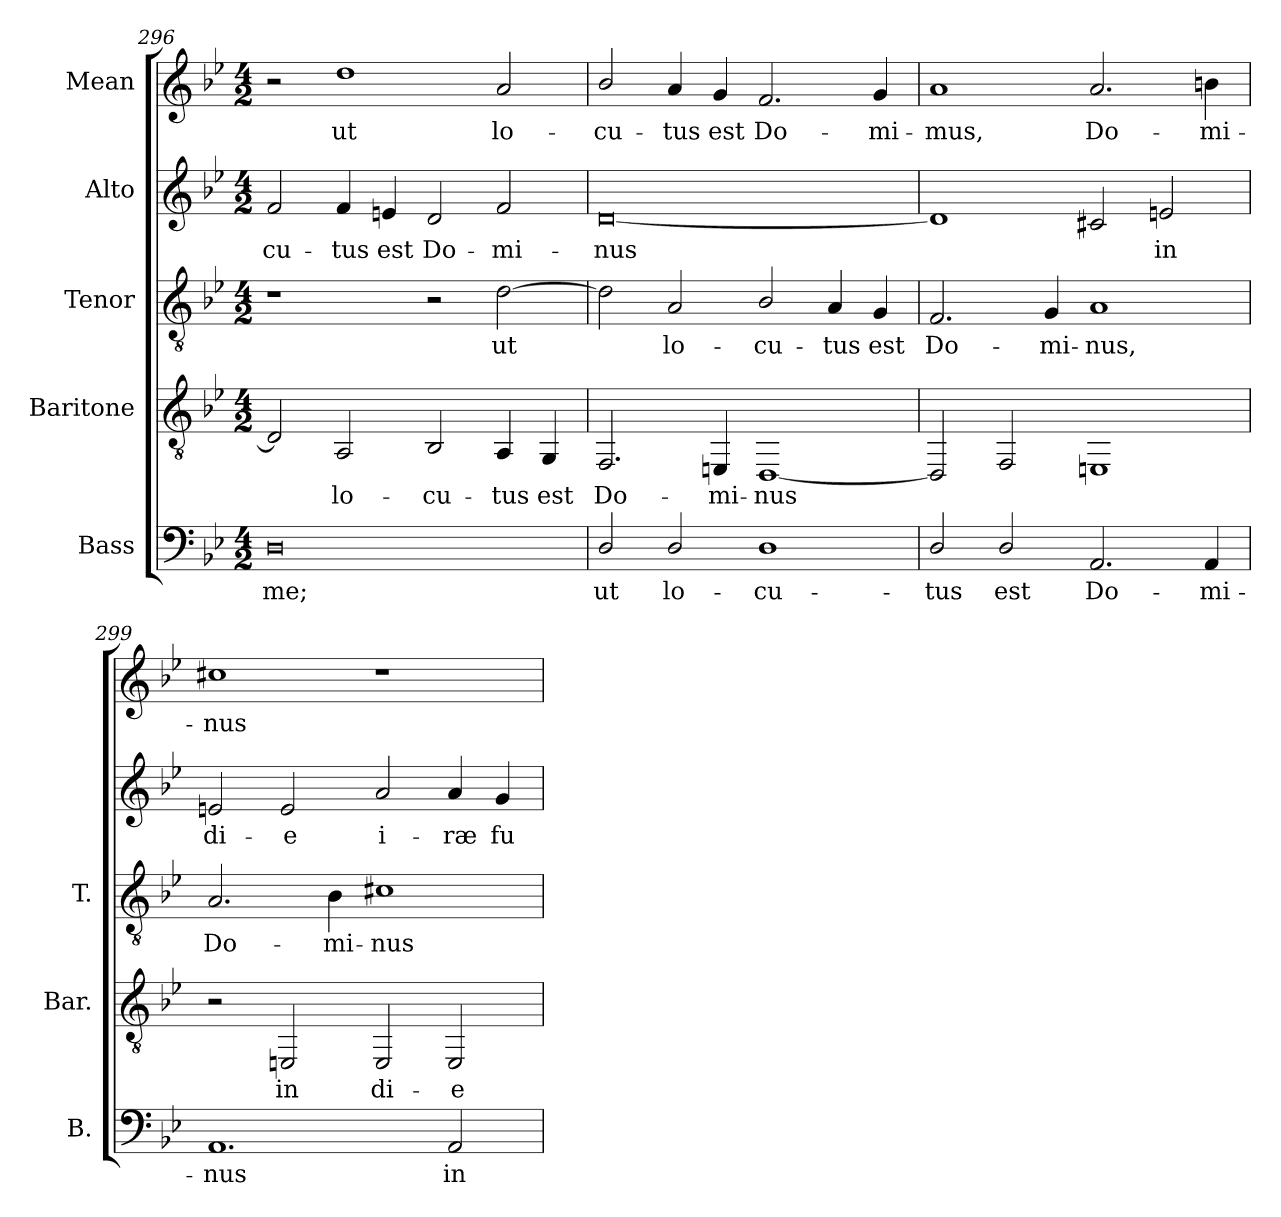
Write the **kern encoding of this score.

**kern	**text	**kern	**text	**kern	**text	**kern	**text	**kern	**text
*part5	*part5	*part4	*part4	*part3	*part3	*part2	*part2	*part1	*part1
*staff5	*staff5	*staff4	*staff4	*staff3	*staff3	*staff2	*staff2	*staff1	*staff1
*I"Bass	*	*I"Baritone	*	*I"Tenor	*	*I"Alto	*	*I"Mean	*
*I'B.	*	*I'Bar.	*	*I'T.	*	*	*	*	*
*clefF4	*	*clefGv2	*	*clefGv2	*	*clefG2	*	*clefG2	*
*	*	*	*	*ITrd7c12	*	*	*	*	*
*k[b-e-]	*	*k[b-e-]	*	*k[b-e-]	*	*k[b-e-]	*	*k[b-e-]	*
*B-:	*	*B-:	*	*B-:	*	*B-:	*	*B-:	*
*M4/2	*	*M4/2	*	*M4/2	*	*M4/2	*	*M4/2	*
=296	=296	=296	=296	=296	=296	=296	=296	=296	=296
!	!LO:LY:b:color=#000000	!	!	!	!	!	!	!	!
!	!	!	!	!	!	!	!LO:LY:b:color=#000000	!	!
0Di	me;	2Di/]	.	1r	.	2fi/	-cu-	2r	.
!	!	!	!LO:LY:b:color=#000000	!	!	!	!	!	!
!	!	!	!	!	!	!	!LO:LY:b:color=#000000	!	!
!	!	!	!	!	!	!	!	!	!LO:LY:b:color=#000000
.	.	2AAi/	lo-	.	.	4fi/	-tus	1ddi	ut
!	!	!	!	!	!	!	!LO:LY:b:color=#000000	!	!
.	.	.	.	.	.	4eni/	est	.	.
!	!	!	!LO:LY:b:color=#000000	!	!	!	!	!	!
!	!	!	!	!	!	!	!LO:LY:b:color=#000000	!	!
.	.	2BB-i/	-cu-	2r	.	2di/	Do-	.	.
!	!	!	!LO:LY:b:color=#000000	!	!	!	!	!	!
!	!	!	!	!	!LO:LY:b:color=#000000	!	!	!	!
!	!	!	!	!	!	!	!LO:LY:b:color=#000000	!	!
!	!	!	!	!	!	!	!	!	!LO:LY:b:color=#000000
.	.	4AAi/	-tus	[2Di\	ut	2fi/	-mi-	2ai/	lo-
!	!	!	!LO:LY:b:color=#000000	!	!	!	!	!	!
.	.	4GGi/	est	.	.	.	.	.	.
=297	=297	=297	=297	=297	=297	=297	=297	=297	=297
!	!LO:LY:b:color=#000000	!	!	!	!	!	!	!	!
!	!	!	!LO:LY:b:color=#000000	!	!	!	!	!	!
!	!	!	!	!	!	!	!LO:LY:b:color=#000000	!	!
!	!	!	!	!	!	!	!	!	!LO:LY:b:color=#000000
2Di/	ut	2.FFi/	Do-	2Di\]	.	[0di	-nus	2b-i/	-cu-
!	!LO:LY:b:color=#000000	!	!	!	!	!	!	!	!
!	!	!	!	!	!LO:LY:b:color=#000000	!	!	!	!
!	!	!	!	!	!	!	!	!	!LO:LY:b:color=#000000
2Di/	lo-	.	.	2AAi/	lo-	.	.	4ai/	-tus
!	!	!	!LO:LY:b:color=#000000	!	!	!	!	!	!
!	!	!	!	!	!	!	!	!	!LO:LY:b:color=#000000
.	.	4EEni/	-mi-	.	.	.	.	4gi/	est
!	!LO:LY:b:color=#000000	!	!	!	!	!	!	!	!
!	!	!	!LO:LY:b:color=#000000	!	!	!	!	!	!
!	!	!	!	!	!LO:LY:b:color=#000000	!	!	!	!
!	!	!	!	!	!	!	!	!	!LO:LY:b:color=#000000
1Di	-cu-	[1DDi	-nus	2BB-i/	-cu-	.	.	2.fi/	Do-
!	!	!	!	!	!LO:LY:b:color=#000000	!	!	!	!
.	.	.	.	4AAi/	-tus	.	.	.	.
!	!	!	!	!	!LO:LY:b:color=#000000	!	!	!	!
!	!	!	!	!	!	!	!	!	!LO:LY:b:color=#000000
.	.	.	.	4GGi/	est	.	.	4gi/	-mi-
=298	=298	=298	=298	=298	=298	=298	=298	=298	=298
!	!LO:LY:b:color=#000000	!	!	!	!	!	!	!	!
!	!	!	!	!	!LO:LY:b:color=#000000	!	!	!	!
!	!	!	!	!	!	!	!	!	!LO:LY:b:color=#000000
2Di/	-tus	2DDi/]	.	2.FFi/	Do-	1di]	.	1ai	-mus,
!	!LO:LY:b:color=#000000	!	!	!	!	!	!	!	!
2Di/	est	2FFi/	.	.	.	.	.	.	.
!	!	!	!	!	!LO:LY:b:color=#000000	!	!	!	!
.	.	.	.	4GGi/	-mi-	.	.	.	.
!	!LO:LY:b:color=#000000	!	!	!	!	!	!	!	!
!	!	!	!	!	!LO:LY:b:color=#000000	!	!	!	!
!	!	!	!	!	!	!	!	!	!LO:LY:b:color=#000000
2.AAi/	Do-	1EEni	.	1AAi	-nus,	2c#Xi/	.	2.ai/	Do-
!	!	!	!	!	!	!	!LO:LY:b:color=#000000	!	!
.	.	.	.	.	.	2eni/	in	.	.
!	!LO:LY:b:color=#000000	!	!	!	!	!	!	!	!
!	!	!	!	!	!	!	!	!	!LO:LY:b:color=#000000
4AAi/	-mi-	.	.	.	.	.	.	4bni\	-mi-
!!LO:LB:g=z
=299	=299	=299	=299	=299	=299	=299	=299	=299	=299
!	!LO:LY:b:color=#000000	!	!	!	!	!	!	!	!
!	!	!	!	!	!LO:LY:b:color=#000000	!	!	!	!
!	!	!	!	!	!	!	!LO:LY:b:color=#000000	!	!
!	!	!	!	!	!	!	!	!	!LO:LY:b:color=#000000
1.AAi	-nus	2r	.	2.AAi/	Do-	2eni/	di-	1cc#Xi	-nus
!	!	!	!LO:LY:b:color=#000000	!	!	!	!	!	!
!	!	!	!	!	!	!	!LO:LY:b:color=#000000	!	!
.	.	2EEni/	in	.	.	2ei/	-e	.	.
!	!	!	!	!	!LO:LY:b:color=#000000	!	!	!	!
.	.	.	.	4BB-i\	-mi-	.	.	.	.
!	!	!	!LO:LY:b:color=#000000	!	!	!	!	!	!
!	!	!	!	!	!LO:LY:b:color=#000000	!	!	!	!
!	!	!	!	!	!	!	!LO:LY:b:color=#000000	!	!
.	.	2EEi/	di-	1C#Xi	-nus	2ai/	i-	1r	.
!	!LO:LY:b:color=#000000	!	!	!	!	!	!	!	!
!	!	!	!LO:LY:b:color=#000000	!	!	!	!	!	!
!	!	!	!	!	!	!	!LO:LY:b:color=#000000	!	!
2AAi/	in	2EEi/	-e	.	.	4ai/	-ræ	.	.
!	!	!	!	!	!	!	!LO:LY:b:color=#000000	!	!
.	.	.	.	.	.	4gi/	fu-	.	.
=	=	=	=	=	=	=	=	=	=
*-	*-	*-	*-	*-	*-	*-	*-	*-	*-
